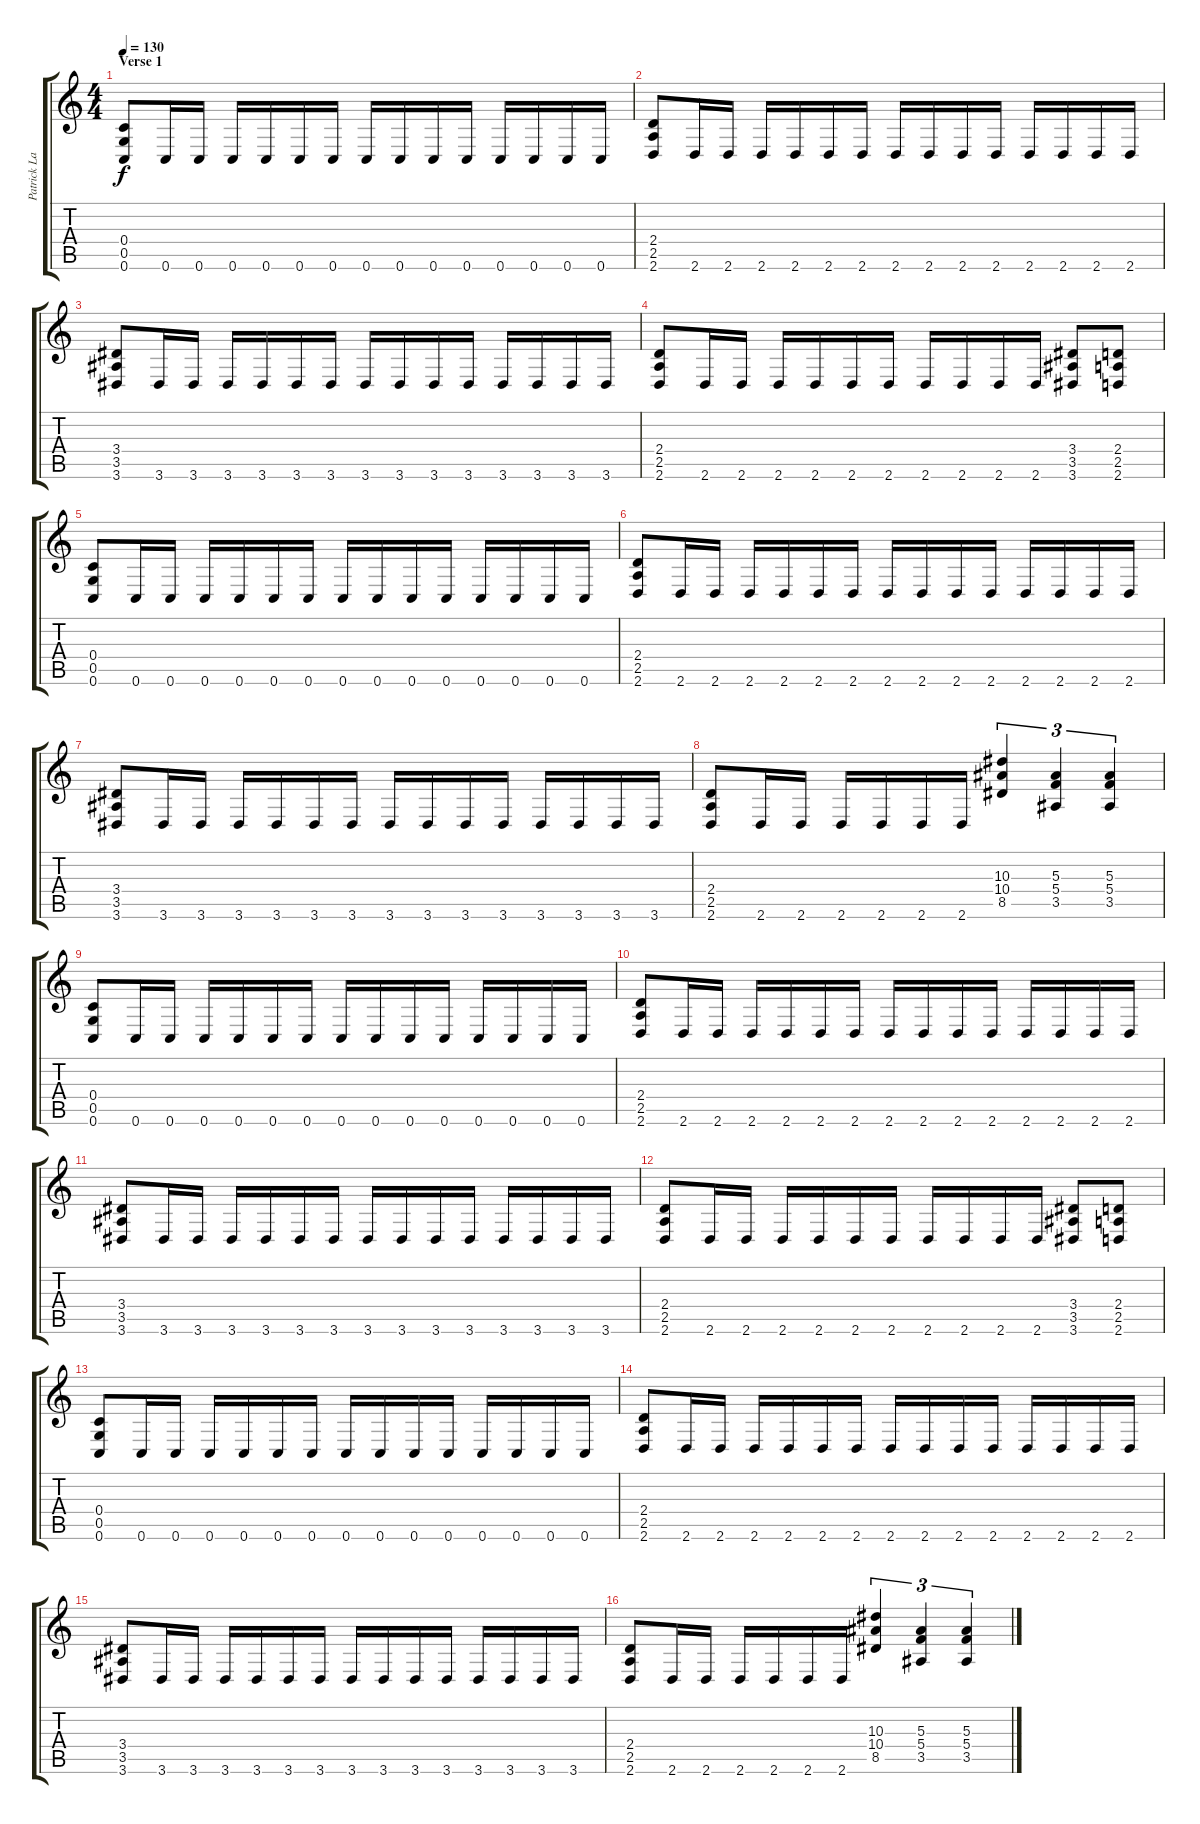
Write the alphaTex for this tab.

\track ("Patrick Lachman" "Patrick La") {instrument distortionguitar}
\staff {score tabs}
\tuning (D4 A3 F3 C3 G2 C2) {hide}
\ts (4 4)
\section ("" "Verse 1")
\tempo 130
\clef g2
\ks c
(0.4 0.5 0.6).8{dy f} 0.6.16 0.6.16 0.6.16 0.6.16 0.6.16 0.6.16 0.6.16 0.6.16 0.6.16 0.6.16 0.6.16 0.6.16 0.6.16 0.6.16 |
(2.4 2.5 2.6).8 2.6.16 2.6.16 2.6.16 2.6.16 2.6.16 2.6.16 2.6.16 2.6.16 2.6.16 2.6.16 2.6.16 2.6.16 2.6.16 2.6.16 |
(3.4 3.5 3.6).8 3.6.16 3.6.16 3.6.16 3.6.16 3.6.16 3.6.16 3.6.16 3.6.16 3.6.16 3.6.16 3.6.16 3.6.16 3.6.16 3.6.16 |
(2.4 2.5 2.6).8 2.6.16 2.6.16 2.6.16 2.6.16 2.6.16 2.6.16 2.6.16 2.6.16 2.6.16 2.6.16 (3.4 3.5 3.6).8 (2.4 2.5 2.6).8 |
(0.4 0.5 0.6).8 0.6.16 0.6.16 0.6.16 0.6.16 0.6.16 0.6.16 0.6.16 0.6.16 0.6.16 0.6.16 0.6.16 0.6.16 0.6.16 0.6.16 |
(2.4 2.5 2.6).8 2.6.16 2.6.16 2.6.16 2.6.16 2.6.16 2.6.16 2.6.16 2.6.16 2.6.16 2.6.16 2.6.16 2.6.16 2.6.16 2.6.16 |
(3.4 3.5 3.6).8 3.6.16 3.6.16 3.6.16 3.6.16 3.6.16 3.6.16 3.6.16 3.6.16 3.6.16 3.6.16 3.6.16 3.6.16 3.6.16 3.6.16 |
(2.4 2.5 2.6).8 2.6.16 2.6.16 2.6.16 2.6.16 2.6.16 2.6.16 (10.3 10.4 8.5).4{tu (3 2)} (5.3 5.4 3.5).4{tu (3 2)} (5.3 5.4 3.5).4{tu (3 2)} |
(0.4 0.5 0.6).8 0.6.16 0.6.16 0.6.16 0.6.16 0.6.16 0.6.16 0.6.16 0.6.16 0.6.16 0.6.16 0.6.16 0.6.16 0.6.16 0.6.16 |
(2.4 2.5 2.6).8 2.6.16 2.6.16 2.6.16 2.6.16 2.6.16 2.6.16 2.6.16 2.6.16 2.6.16 2.6.16 2.6.16 2.6.16 2.6.16 2.6.16 |
(3.4 3.5 3.6).8 3.6.16 3.6.16 3.6.16 3.6.16 3.6.16 3.6.16 3.6.16 3.6.16 3.6.16 3.6.16 3.6.16 3.6.16 3.6.16 3.6.16 |
(2.4 2.5 2.6).8 2.6.16 2.6.16 2.6.16 2.6.16 2.6.16 2.6.16 2.6.16 2.6.16 2.6.16 2.6.16 (3.4 3.5 3.6).8 (2.4 2.5 2.6).8 |
(0.4 0.5 0.6).8 0.6.16 0.6.16 0.6.16 0.6.16 0.6.16 0.6.16 0.6.16 0.6.16 0.6.16 0.6.16 0.6.16 0.6.16 0.6.16 0.6.16 |
(2.4 2.5 2.6).8 2.6.16 2.6.16 2.6.16 2.6.16 2.6.16 2.6.16 2.6.16 2.6.16 2.6.16 2.6.16 2.6.16 2.6.16 2.6.16 2.6.16 |
(3.4 3.5 3.6).8 3.6.16 3.6.16 3.6.16 3.6.16 3.6.16 3.6.16 3.6.16 3.6.16 3.6.16 3.6.16 3.6.16 3.6.16 3.6.16 3.6.16 |
(2.4 2.5 2.6).8 2.6.16 2.6.16 2.6.16 2.6.16 2.6.16 2.6.16 (10.3 10.4 8.5).4{tu (3 2)} (5.3 5.4 3.5).4{tu (3 2)} (5.3 5.4 3.5).4{tu (3 2)}
